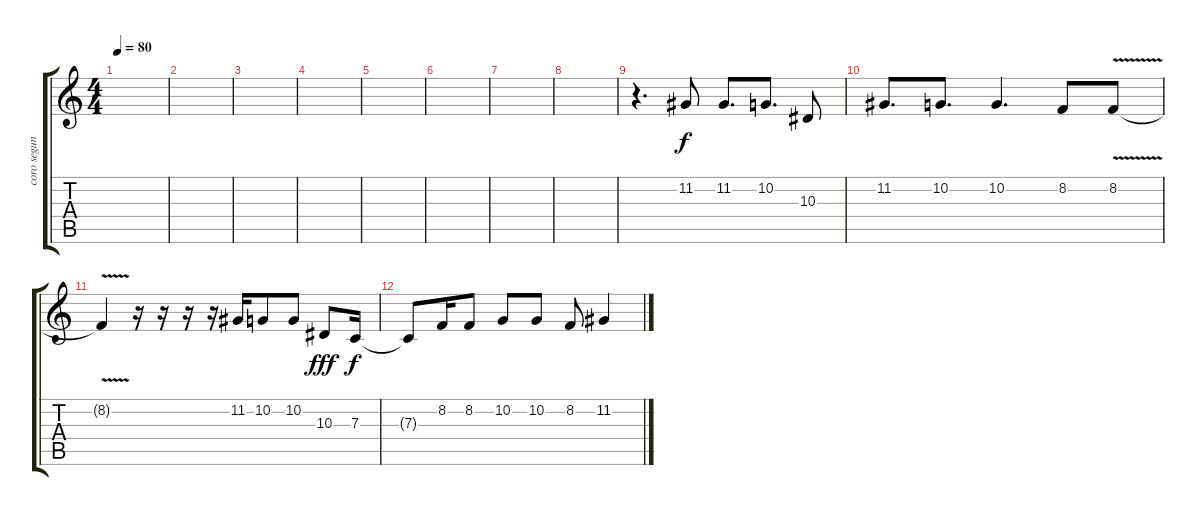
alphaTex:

\track ("coro segunda" "coro segun") {instrument bassoon}
\staff {score tabs}
\tuning (D4 A3 F3 C3 G2 C2) {hide}
\ts (4 4)
\tempo 80
\clef g2
\ks c
|
|
|
|
|
|
|
|
r.4{d} 11.2.8 11.2.8{d} 10.2.8{d} 10.3.8 |
11.2.8{d} 10.2.8{d} 10.2.4{d} 8.2.8 8.2{v}.8 |
8.2{t}.4 r.16 r.16 r.16 r.16 11.2.16 10.2.8 10.2.8 10.3.8{dy fff} 7.3.16{dy f} |
7.3{t}.8 8.2.16 8.2.8 10.2.8 10.2.8 8.2.8 11.2.4
